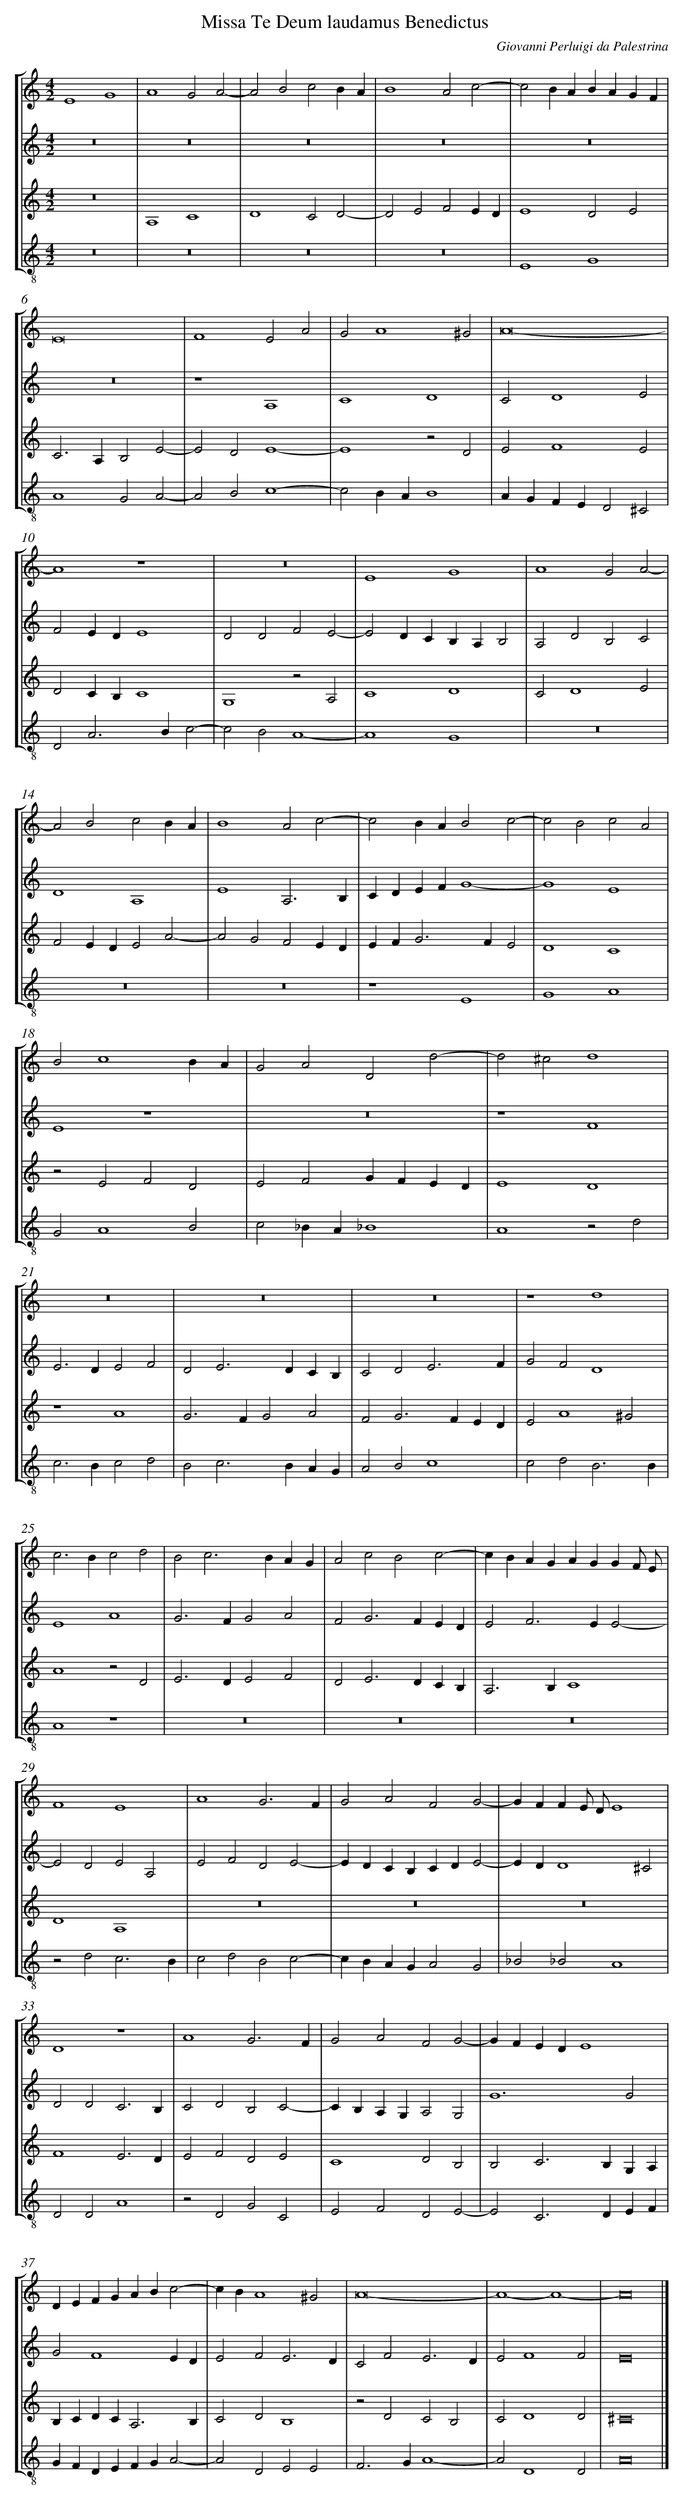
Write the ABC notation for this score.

X:1
T: Missa Te Deum laudamus Benedictus
C: Giovanni Perluigi da Palestrina
L: 1/4
M: 4/2
%%staves [1 2 3 4]
V: 1 clef=treble
V: 2 clef=treble
V: 3 clef=treble
V: 4 clef=treble-8
K: C
[V:1] E4G4 |
[V:2] z8 |
[V:3] z8 |
[V:4] z8 |
[V:1] A4G2A2- |
[V:2] z8 |
[V:3] A,4C4 |
[V:4] z8 |
[V:1] A2B2c2BA |
[V:2] z8 |
[V:3] D4C2D2- |
[V:4] z8 |
[V:1] B4A2c2- |
[V:2] z8 |
[V:3] D2E2F2ED |
[V:4] z8 |
[V:1] c2BABAGF |
[V:2] z8 |
[V:3] E4D2E2 |
[V:4] E4G4 |
[V:1] E8 |
[V:2] z8 |
[V:3] C2>A,2B,2E2- |
[V:4] A4G2A2- |
[V:1] F4E2A2 |
[V:2] z4A,4 |
[V:3] E2D2E4- |
[V:4] A2B2c4- |
[V:1] G2A4^G2 |
[V:2] C4D4 |
[V:3] E4z2D2 |
[V:4] c2BAB4 |
[V:1] A8- |
[V:2] C2D4E2 |
[V:3] E2F4E2 |
[V:4] AGFED2^C2 |
[V:1] A4z4 |
[V:2] F2EDE4 |
[V:3] D2CB,C4 |
[V:4] D2A2>B2c2- |
[V:1] z8 |
[V:2] D2D2F2E2- |
[V:3] G,4z2A,2 |
[V:4] c2B2A4- |
[V:1] E4G4 |
[V:2] E2DCB,A,B,2 |
[V:3] C4D4 |
[V:4] A4G4 |
[V:1] A4G2A2- |
[V:2] A,2D2B,2C2 |
[V:3] C2D4E2 |
[V:4] z8 |
[V:1] A2B2c2BA |
[V:2] D4A,4 |
[V:3] F2EDE2A2- |
[V:4] z8 |
[V:1] B4A2c2- |
[V:2] E4A,3B, |
[V:3] A2G2F2ED |
[V:4] z8 |
[V:1] c2BAB2c2- |
[V:2] CDEFG4- |
[V:3] EF2<G2FE2 |
[V:4] z4E4 |
[V:1] c2B2c2A2 |
[V:2] G4E4 |
[V:3] D4C4 |
[V:4] G4A4 |
[V:1] B2c4BA |
[V:2] E4z4 |
[V:3] z2E2F2D2 |
[V:4] G2A4B2 |
[V:1] G2A2D2d2- |
[V:2] z8 |
[V:3] E2F2GFED |
[V:4] c2_BA_B4 |
[V:1] d2^c2d4 |
[V:2] z4F4 |
[V:3] E4D4 |
[V:4] A4z2d2 |
[V:1] z8 |
[V:2] E2>D2E2F2 |
[V:3] z4A4 |
[V:4] c2>B2c2d2 |
[V:1] z8 |
[V:2] D2E2>D2CB, |
[V:3] G2>F2G2A2 |
[V:4] B2c2>B2AG |
[V:1] z8 |
[V:2] C2D2E3F |
[V:3] F2G2>F2ED |
[V:4] A2B2c4 |
[V:1] z4d4 |
[V:2] G2F2D4 |
[V:3] E2A4^G2 |
[V:4] c2d2B3B |
[V:1] c2>B2c2d2 |
[V:2] E4A4 |
[V:3] A4z2D2 |
[V:4] A4z4 |
[V:1] B2c2>B2AG |
[V:2] G2>F2G2A2 |
[V:3] E2>D2E2F2 |
[V:4] z8 |
[V:1] A2c2B2c2- |
[V:2] F2G2>F2ED |
[V:3] D2E2>D2CB, |
[V:4] z8 |
[V:1] cBAGAGGF/ E/ |
[V:2] E2F2>E2E2- |
[V:3] A,2>B,2C4 |
[V:4] z8 |
[V:1] F4E4 |
[V:2] E2D2E2A,2 |
[V:3] D4A,4 |
[V:4] z2d2c3B |
[V:1] A4G3F |
[V:2] E2F2D2E2- |
[V:3] z8 |
[V:4] c2d2B2c2- |
[V:1] G2A2F2G2- |
[V:2] EDCB,CDE2- |
[V:3] z8 |
[V:4] cBAGA2G2 |
[V:1] GFFE/ D/E4 |
[V:2] EDD4^C2 |
[V:3] z8 |
[V:4] _B2_B2A4 |
[V:1] D4z4 |
[V:2] D2D2C3B, |
[V:3] F4E3D |
[V:4] D2D2A4 |
[V:1] A4G3F |
[V:2] C2D2B,2C2- |
[V:3] E2F2D2E2 |
[V:4] z2D2G2C2 |
[V:1] G2A2F2G2- |
[V:2] CB,A,G,A,2G,2 |
[V:3] C4D2B,2 |
[V:4] E2F2D2E2- |
[V:1] GFEDE4 |
[V:2] G6G2 |
[V:3] B,2C2>B,2G,A, |
[V:4] E2C2>D2EF |
[V:1] DEFGABc2- |
[V:2] G2F4ED |
[V:3] B,CDC2<A,2B, |
[V:4] GFDEFGA2- |
[V:1] cBA4^G2 |
[V:2] E2F2E3D |
[V:3] C2D2B,4 |
[V:4] A2D2E2E2 |
[V:1] A8- |
[V:2] C2F2E3D |
[V:3] z2D2C2B,2 |
[V:4] F2>G2A4- |
[V:1] A4-A4- |
[V:2] E2F4F2 |
[V:3] C2D4D2 |
[V:4] A2D4D2 |
[V:1] A8 |]
[V:2] E8 |]
[V:3] ^C8 |]
[V:4] A8 |]
